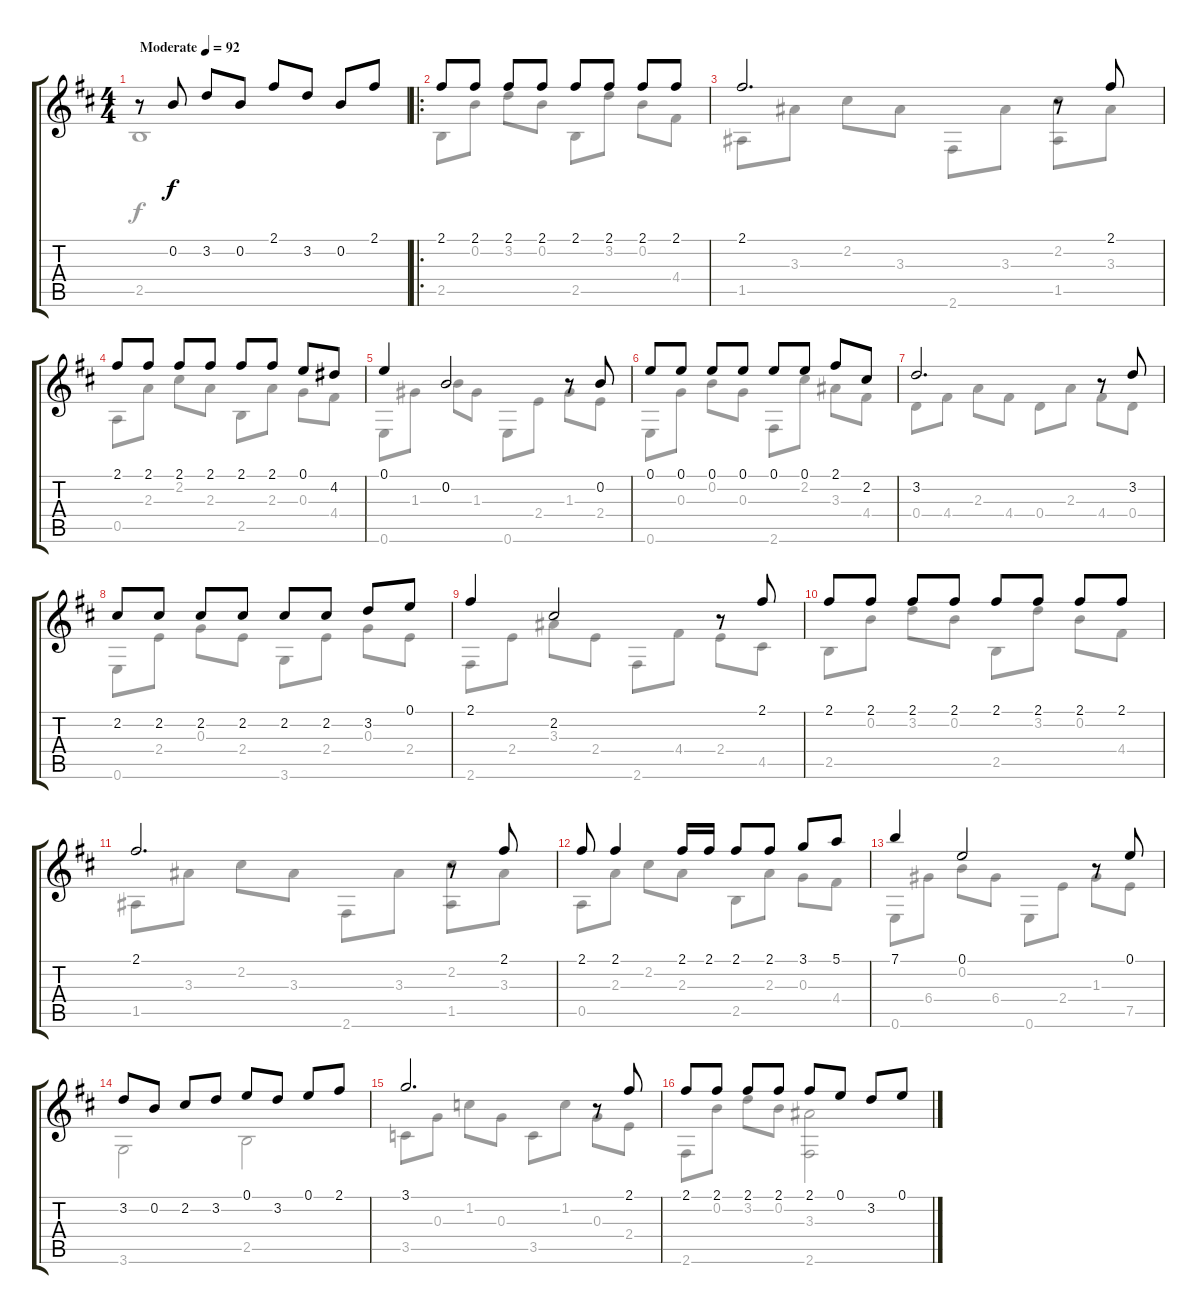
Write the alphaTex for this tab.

\track "" {instrument acousticguitarnylon}
\staff {score tabs}
\tuning (E4 B3 G3 D3 A2 E2) {hide}
\voice
\ts (4 4)
\tempo (92 "Moderate")
\clef g2
\ks d
r.8{dy f instrument acousticguitarnylon} 0.2.8 3.2.8 0.2.8 2.1.8 3.2.8 0.2.8 2.1.8 |
\ro
2.1.8 2.1.8 2.1.8 2.1.8 2.1.8 2.1.8 2.1.8 2.1.8 |
2.1.2{d} r.8 2.1.8 |
2.1.8 2.1.8 2.1.8 2.1.8 2.1.8 2.1.8 0.1.8 4.2.8 |
0.1.4 0.2.2 r.8 0.2.8 |
0.1.8 0.1.8 0.1.8 0.1.8 0.1.8 0.1.8 2.1.8 2.2.8 |
3.2.2{d} r.8 3.2.8 |
2.2.8 2.2.8 2.2.8 2.2.8 2.2.8 2.2.8 3.2.8 0.1.8 |
2.1.4 2.2.2 r.8 2.1.8 |
2.1.8 2.1.8 2.1.8 2.1.8 2.1.8 2.1.8 2.1.8 2.1.8 |
2.1.2{d} r.8 2.1.8 |
2.1.8 2.1.4 2.1.16 2.1.16 2.1.8 2.1.8 3.1.8 5.1.8 |
7.1.4 0.1.2 r.8 0.1.8 |
3.2.8 0.2.8 2.2.8 3.2.8 0.1.8 3.2.8 0.1.8 2.1.8 |
3.1.2{d} r.8 2.1.8 |
2.1.8 2.1.8 2.1.8 2.1.8 2.1.8 0.1.8 3.2.8 0.1.8
\voice
\clef g2
\ottava regular
\simile none
\ks d
2.5.1{dy f} |
2.5.8 0.2.8 3.2.8 0.2.8 2.5.8 3.2.8 0.2.8 4.4.8 |
1.5.8 3.3.8 2.2.8 3.3.8 2.6.8 3.3.8 (2.2 1.5).8 3.3.8 |
0.5.8 2.3.8 2.2.8 2.3.8 2.5.8 2.3.8 0.3.8 4.4.8 |
0.6.8 1.3.8 0.2.8 1.3.8 0.6.8 2.4.8 1.3.8 2.4.8 |
0.6.8 0.3.8 0.2.8 0.3.8 2.6.8 2.2.8 3.3.8 4.4.8 |
0.4.8 4.4.8 2.3.8 4.4.8 0.4.8 2.3.8 4.4.8 0.4.8 |
0.6.8 2.4.8 0.3.8 2.4.8 3.6.8 2.4.8 0.3.8 2.4.8 |
2.6.8 2.4.8 3.3.8 2.4.8 2.6.8 4.4.8 2.4.8 4.5.8 |
2.5.8 0.2.8 3.2.8 0.2.8 2.5.8 3.2.8 0.2.8 4.4.8 |
1.5.8 3.3.8 2.2.8 3.3.8 2.6.8 3.3.8 (2.2 1.5).8 3.3.8 |
0.5.8 2.3.8 2.2.8 2.3.8 2.5.8 2.3.8 0.3.8 4.4.8 |
0.6.8 6.4.8 0.2.8 6.4.8 0.6.8 2.4.8 1.3.8 7.5.8 |
3.6.2 2.5.2 |
3.5.8 0.3.8 1.2.8 0.3.8 3.5.8 1.2.8 0.3.8 2.4.8 |
2.6.8 0.2.8 3.2.8 0.2.8 (3.3 2.6).2
